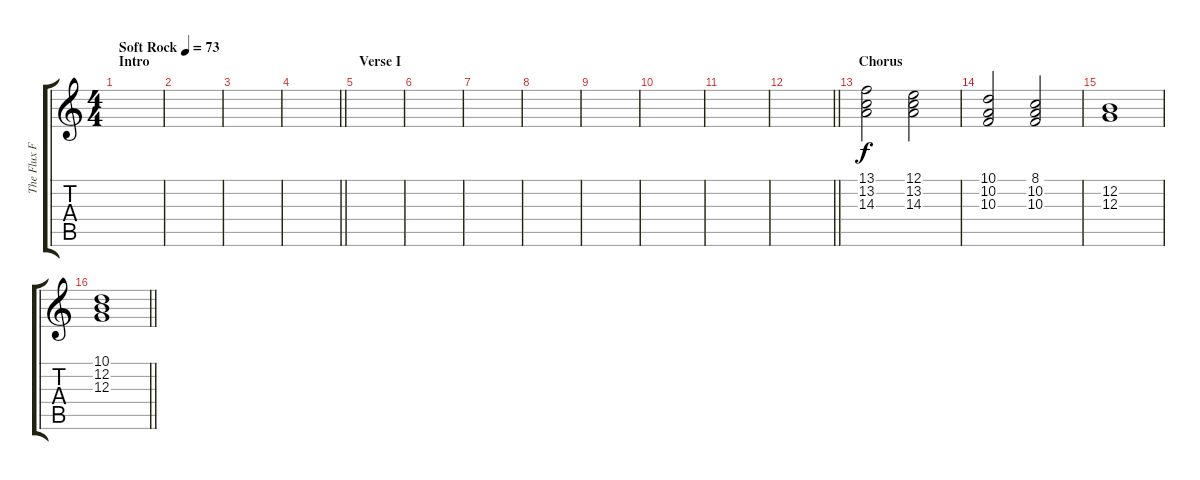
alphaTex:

\track ("The Flux Fiddlers" "The Flux F") {instrument stringensemble1}
\staff {score tabs}
\tuning (E4 B3 G3 D3 A2 E2) {hide}
\ts (4 4)
\section ("" "Intro")
\tempo (73 "Soft Rock")
\clef g2
\ks c
|
|
|
\barLineRight lightlight
|
\section ("" "Verse I")
|
|
|
|
|
|
|
\barLineRight lightlight
|
\section ("" "Chorus")
(13.1 13.2 14.3).2 (12.1 13.2 14.3).2 |
(10.1 10.2 10.3).2 (8.1 10.2 10.3).2 |
(12.2 12.3).1 |
\barLineRight lightlight
(10.1 12.2 12.3).1
